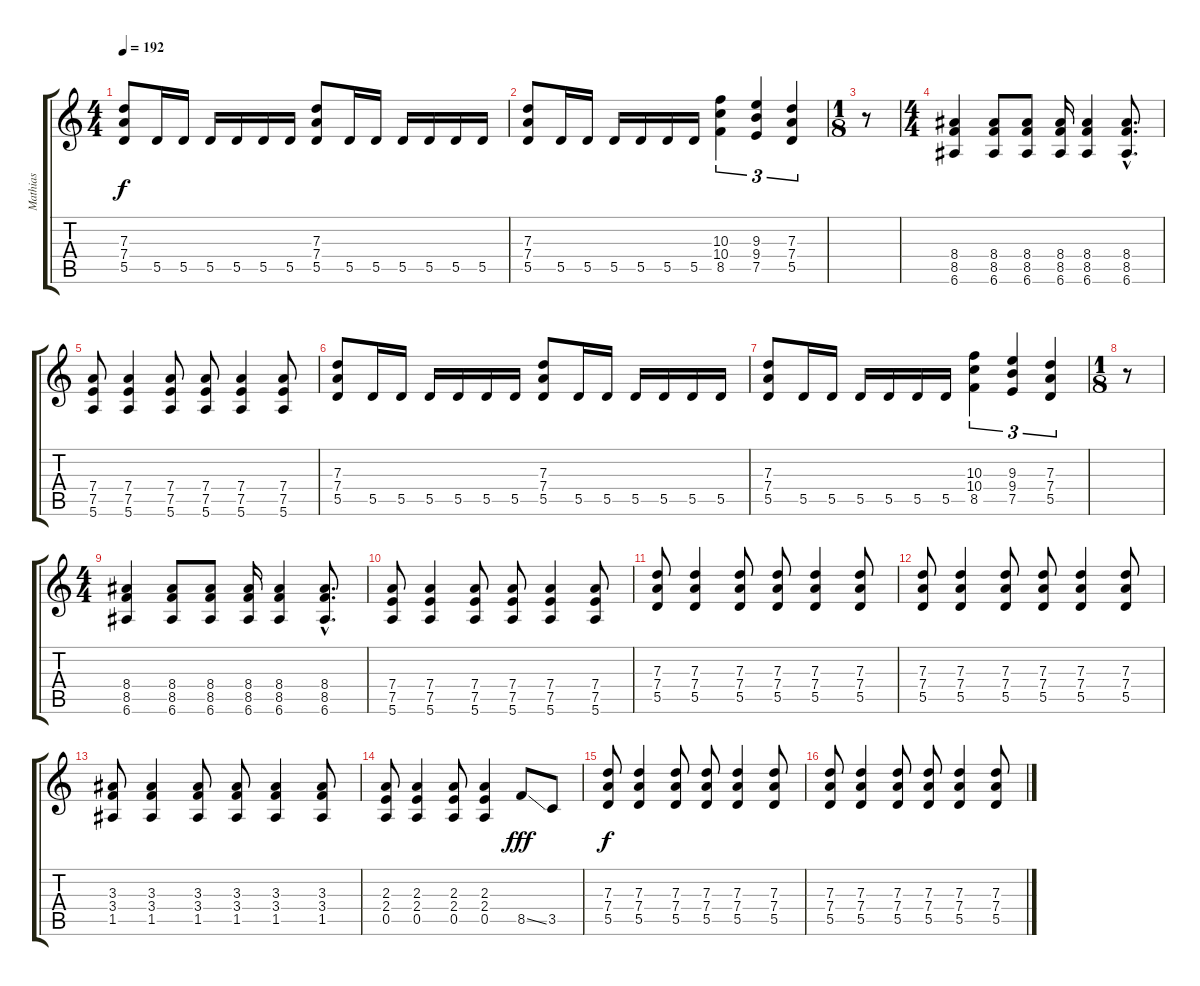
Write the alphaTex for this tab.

\track ("Mathias" "Mathias") {instrument distortionguitar}
\staff {score tabs}
\tuning (E4 B3 G3 D3 A2 E2) {hide}
\ts (4 4)
\tempo 192
\clef g2
\ks c
(7.3 7.4 5.5).8{dy f} 5.5.16 5.5.16 5.5.16 5.5.16 5.5.16 5.5.16 (7.3 7.4 5.5).8 5.5.16 5.5.16 5.5.16 5.5.16 5.5.16 5.5.16 |
(7.3 7.4 5.5).8 5.5.16 5.5.16 5.5.16 5.5.16 5.5.16 5.5.16 (10.3 10.4 8.5).4{tu (3 2)} (9.3 9.4 7.5).4{tu (3 2)} (7.3 7.4 5.5).4{tu (3 2)} |
\ts (1 8)
r.8 |
\ts (4 4)
(8.4 8.5 6.6).4 (8.4 8.5 6.6).8 (8.4 8.5 6.6).8 (8.4 8.5 6.6).16 (8.4 8.5 6.6).4 (8.4{hac} 8.5{hac} 6.6{hac}).8{d} |
(7.4 7.5 5.6).8 (7.4 7.5 5.6).4 (7.4 7.5 5.6).8 (7.4 7.5 5.6).8 (7.4 7.5 5.6).4 (7.4 7.5 5.6).8 |
(7.3 7.4 5.5).8 5.5.16 5.5.16 5.5.16 5.5.16 5.5.16 5.5.16 (7.3 7.4 5.5).8 5.5.16 5.5.16 5.5.16 5.5.16 5.5.16 5.5.16 |
(7.3 7.4 5.5).8 5.5.16 5.5.16 5.5.16 5.5.16 5.5.16 5.5.16 (10.3 10.4 8.5).4{tu (3 2)} (9.3 9.4 7.5).4{tu (3 2)} (7.3 7.4 5.5).4{tu (3 2)} |
\ts (1 8)
r.8 |
\ts (4 4)
(8.4 8.5 6.6).4 (8.4 8.5 6.6).8 (8.4 8.5 6.6).8 (8.4 8.5 6.6).16 (8.4 8.5 6.6).4 (8.4{hac} 8.5{hac} 6.6{hac}).8{d} |
(7.4 7.5 5.6).8 (7.4 7.5 5.6).4 (7.4 7.5 5.6).8 (7.4 7.5 5.6).8 (7.4 7.5 5.6).4 (7.4 7.5 5.6).8 |
(7.3 7.4 5.5).8 (7.3 7.4 5.5).4 (7.3 7.4 5.5).8 (7.3 7.4 5.5).8 (7.3 7.4 5.5).4 (7.3 7.4 5.5).8 |
(7.3 7.4 5.5).8 (7.3 7.4 5.5).4 (7.3 7.4 5.5).8 (7.3 7.4 5.5).8 (7.3 7.4 5.5).4 (7.3 7.4 5.5).8 |
(3.3 3.4 1.5).8 (3.3 3.4 1.5).4 (3.3 3.4 1.5).8 (3.3 3.4 1.5).8 (3.3 3.4 1.5).4 (3.3 3.4 1.5).8 |
(2.3 2.4 0.5).8 (2.3 2.4 0.5).4 (2.3 2.4 0.5).8 (2.3 2.4 0.5).4 8.5{ss}.8{dy fff} 3.5.8 |
(7.3 7.4 5.5).8{dy f} (7.3 7.4 5.5).4 (7.3 7.4 5.5).8 (7.3 7.4 5.5).8 (7.3 7.4 5.5).4 (7.3 7.4 5.5).8 |
(7.3 7.4 5.5).8 (7.3 7.4 5.5).4 (7.3 7.4 5.5).8 (7.3 7.4 5.5).8 (7.3 7.4 5.5).4 (7.3 7.4 5.5).8
